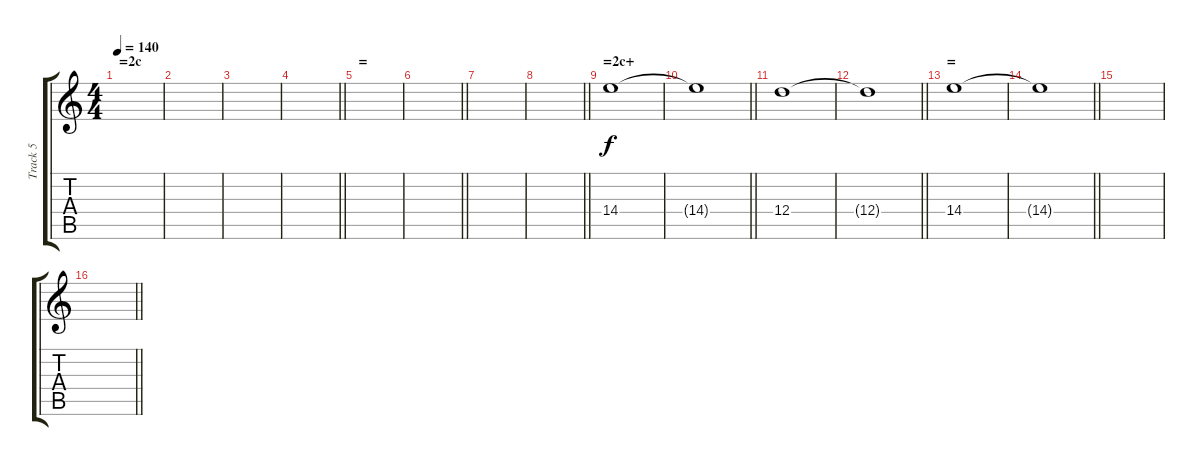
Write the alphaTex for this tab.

\track ("Track 5" "Track 5") {instrument fx7echoes}
\staff {score tabs}
\tuning (E5 B4 G4 D4 A3 E3) {hide}
\ts (4 4)
\section ("" "=2c")
\tempo 140
\clef g2
\ks c
|
|
|
\barLineRight lightlight
|
\section ("" "=")
|
\barLineRight lightlight
|
|
\barLineRight lightlight
|
\section ("" "=2c+")
14.4.1 |
\barLineRight lightlight
14.4{t}.1 |
12.4.1 |
\barLineRight lightlight
12.4{t}.1 |
\section ("" "=")
14.4.1 |
\barLineRight lightlight
14.4{t}.1 |
|
\barLineRight lightlight
